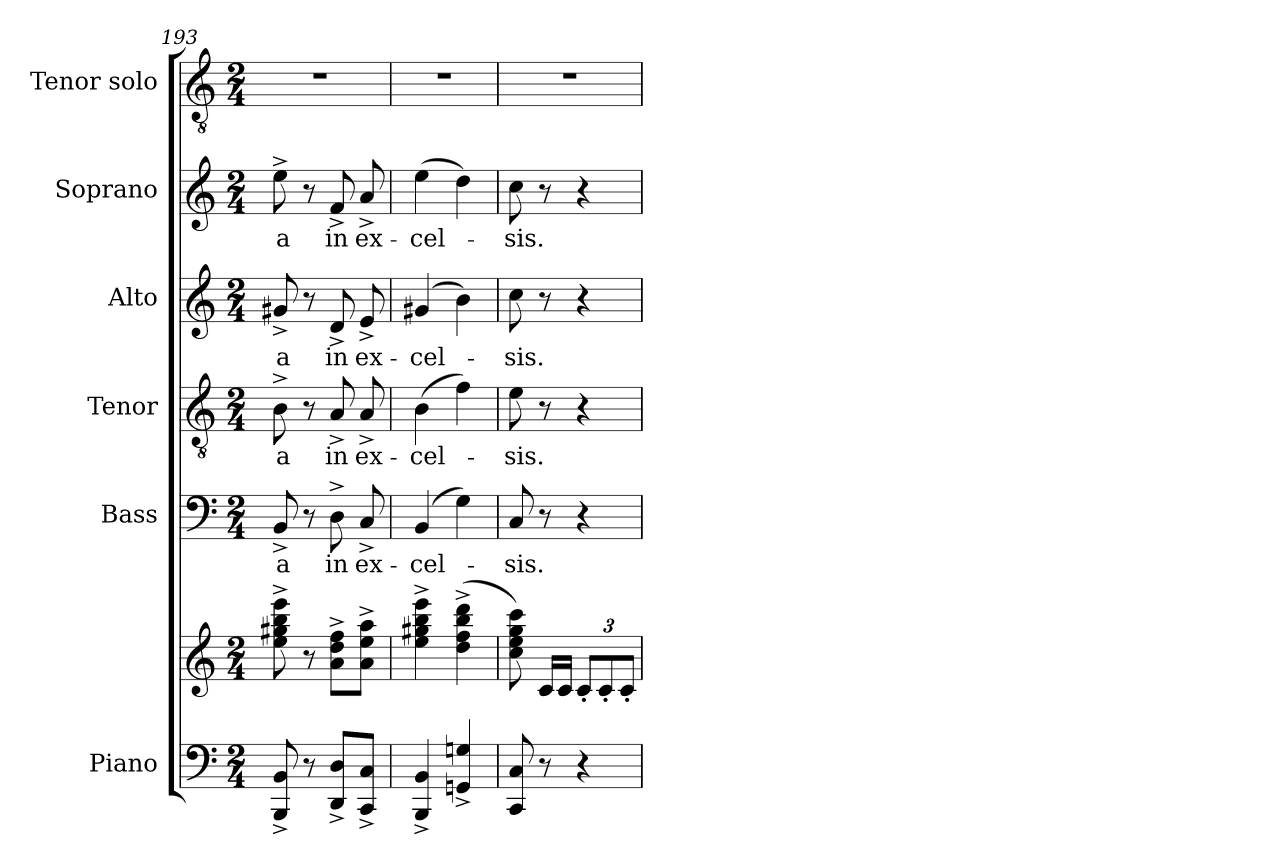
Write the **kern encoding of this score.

**kern	**kern	**kern	**text	**kern	**text	**kern	**text	**kern	**text	**kern
*part6	*part6	*part5	*part5	*part4	*part4	*part3	*part3	*part2	*part2	*part1
*staff7	*staff6	*staff5	*staff5	*staff4	*staff4	*staff3	*staff3	*staff2	*staff2	*staff1
*I"Piano	*	*I"Bass	*	*I"Tenor	*	*I"Alto	*	*I"Soprano	*	*I"Tenor solo
*I'Pno.	*	*I'B.	*	*I'T.	*	*I'A.	*	*I'S.	*	*I'T.s
!!LO:PB:g=z
*clefF4	*clefG2	*clefF4	*	*clefGv2	*	*clefG2	*	*clefG2	*	*clefGv2
*k[]	*k[]	*k[]	*	*k[]	*	*k[]	*	*k[]	*	*k[]
*M2/4	*M2/4	*M2/4	*	*M2/4	*	*M2/4	*	*M2/4	*	*M2/4
=193	=193	=193	=193	=193	=193	=193	=193	=193	=193	=193
!	!	!	!LO:LY:b	!	!LO:LY:b	!	!LO:LY:b	!	!LO:LY:b	!
8BBB/^ 8BB/^	8ee\^ 8gg#X\^ 8bb\^ 8eee\^	8BB^/	-a	8B^\	-a	8g#X^/	-a	8ee^\	-a	2r
8r	8r	8r	.	8r	.	8r	.	8r	.	.
!	!	!	!LO:LY:b	!	!LO:LY:b	!	!LO:LY:b	!	!LO:LY:b	!
8DD/^ 8D/^L	8a\^ 8dd\^ 8ff\^L	8D^\	in	8A^/	in	8d^/	in	8f^/	in	.
!	!	!	!LO:LY:b	!	!LO:LY:b	!	!LO:LY:b	!	!LO:LY:b	!
8CC/^ 8C/^J	8a\^ 8ee\^ 8aa\^J	8C^/	ex-	8A^/	ex-	8e^/	ex-	8a^/	ex-	.
=194	=194	=194	=194	=194	=194	=194	=194	=194	=194	=194
!	!	!	!LO:LY:b	!	!LO:LY:b	!	!LO:LY:b	!	!LO:LY:b	!
4BBB/^ 4BB/^	4ee\^ 4gg#X\^ 4bb\^ 4eee\^	(>4BB/	-cel-	(>4B\	-cel-	(>4g#X/	-cel-	(>4ee\	-cel-	2r
4GGn/^ 4Gn/^	(>4dd\^ 4ff\^ 4bb\^ 4ddd\^	4G\)	.	4f\)	.	4b\)	.	4dd\)	.	.
=195	=195	=195	=195	=195	=195	=195	=195	=195	=195	=195
!	!	!	!LO:LY:b	!	!LO:LY:b	!	!LO:LY:b	!	!LO:LY:b	!
8CC/ 8C/	8cc\ 8ee\ 8gg\ 8ccc\)	8C/	-sis.	8e\	-sis.	8cc\	-sis.	8cc\	-sis.	2r
8r	16c/LL	8r	.	8r	.	8r	.	8r	.	.
.	16c/JJ	.	.	.	.	.	.	.	.	.
*	*Xbrackettup	*	*	*	*	*	*	*	*	*
4r	12c'/L	4r	.	4r	.	4r	.	4r	.	.
.	12c'/	.	.	.	.	.	.	.	.	.
.	12c'/J	.	.	.	.	.	.	.	.	.
=	=	=	=	=	=	=	=	=	=	=
*-	*-	*-	*-	*-	*-	*-	*-	*-	*-	*-
